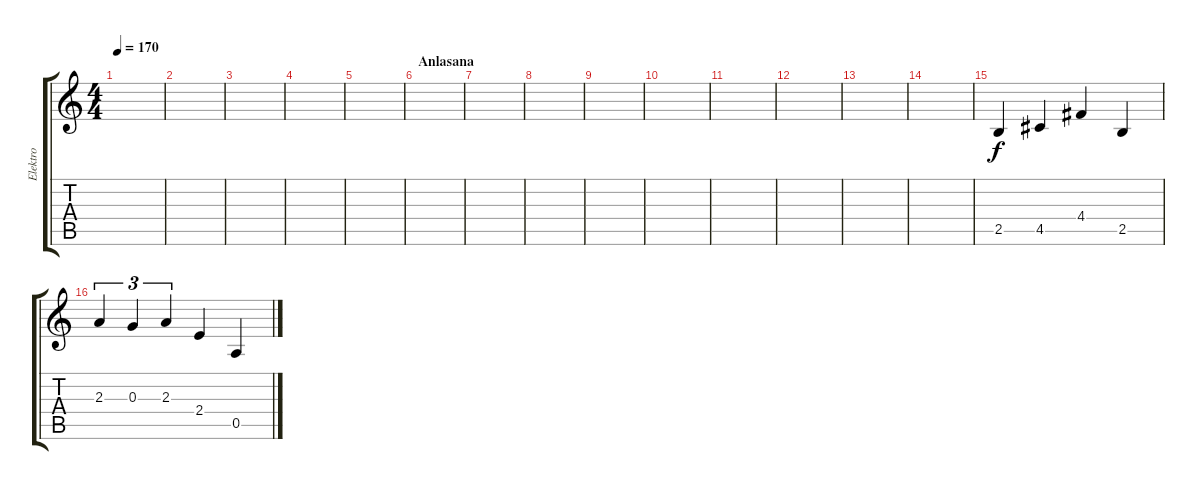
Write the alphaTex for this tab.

\track ("Elektro" "Elektro") {instrument distortionguitar}
\staff {score tabs}
\tuning (E4 B3 G3 D3 A2 E2) {hide}
\ts (4 4)
\tempo 170
\clef g2
\ks c
|
|
|
|
|
\section ("" "Anlasana")
|
|
|
|
|
|
|
|
|
2.5.4 4.5.4 4.4.4 2.5.4 |
2.3.4{tu (3 2)} 0.3.4{tu (3 2)} 2.3.4{tu (3 2)} 2.4.4 0.5.4
